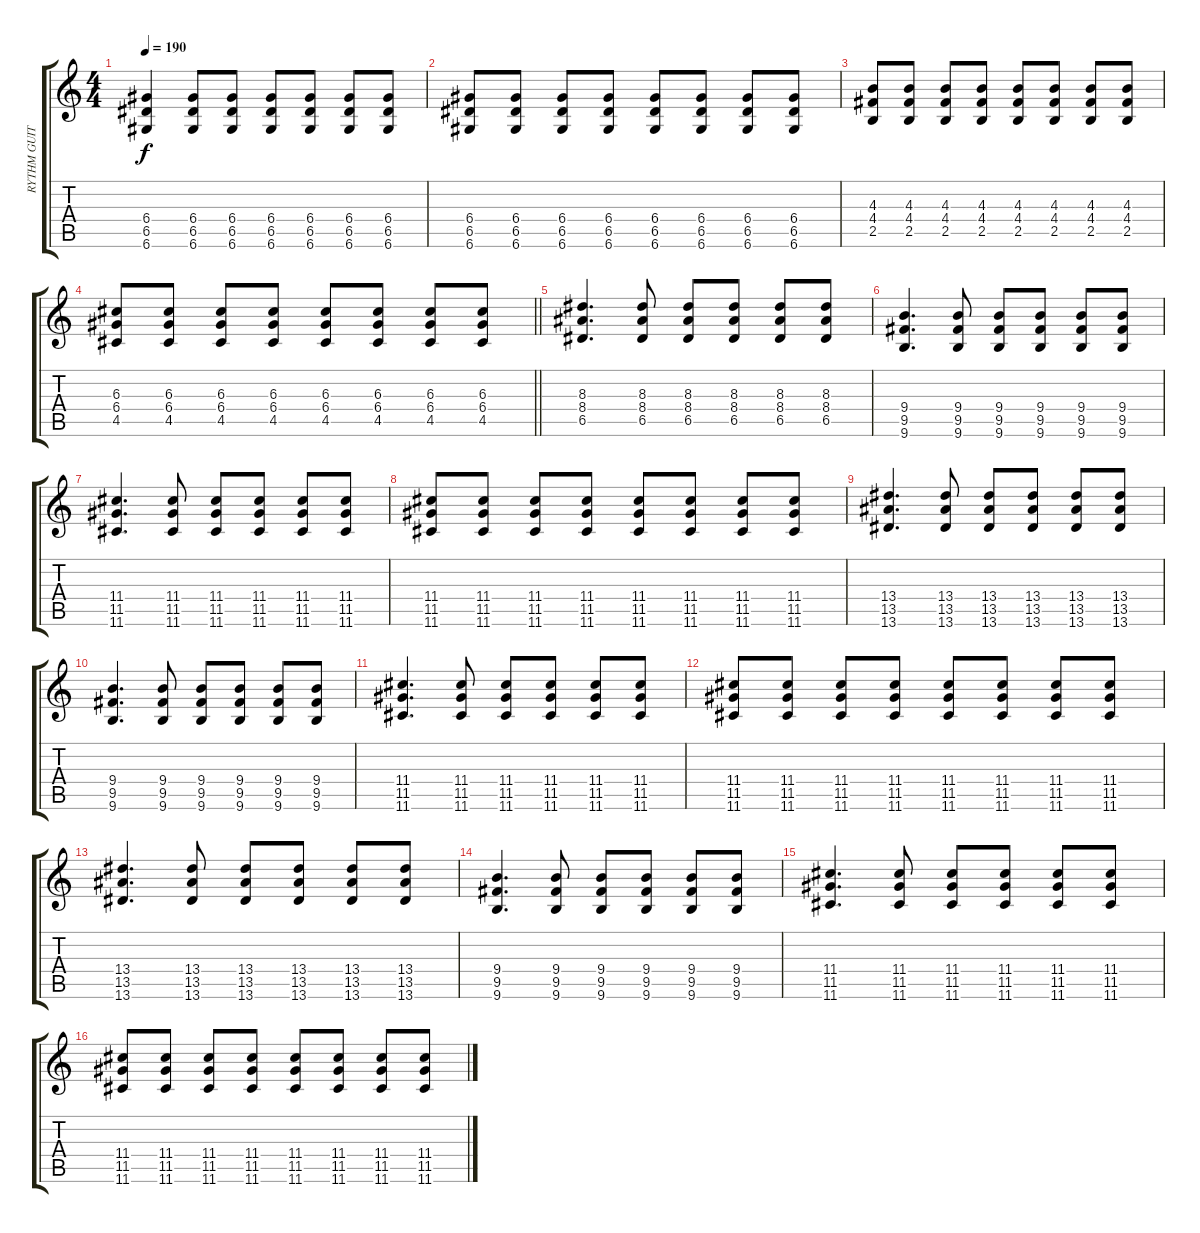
\track ("RYTHM GUITAR" "RYTHM GUIT") {instrument distortionguitar}
\staff {score tabs}
\tuning (E4 B3 G3 D3 A2 D2) {hide}
\ts (4 4)
\tempo 190
\clef g2
\ks c
(6.4 6.5 6.6).4{dy f} (6.4 6.5 6.6).8 (6.4 6.5 6.6).8 (6.4 6.5 6.6).8 (6.4 6.5 6.6).8 (6.4 6.5 6.6).8 (6.4 6.5 6.6).8 |
(6.4 6.5 6.6).8 (6.4 6.5 6.6).8 (6.4 6.5 6.6).8 (6.4 6.5 6.6).8 (6.4 6.5 6.6).8 (6.4 6.5 6.6).8 (6.4 6.5 6.6).8 (6.4 6.5 6.6).8 |
(4.3 4.4 2.5).8 (4.3 4.4 2.5).8 (4.3 4.4 2.5).8 (4.3 4.4 2.5).8 (4.3 4.4 2.5).8 (4.3 4.4 2.5).8 (4.3 4.4 2.5).8 (4.3 4.4 2.5).8 |
\barLineRight lightlight
(6.3 6.4 4.5).8 (6.3 6.4 4.5).8 (6.3 6.4 4.5).8 (6.3 6.4 4.5).8 (6.3 6.4 4.5).8 (6.3 6.4 4.5).8 (6.3 6.4 4.5).8 (6.3 6.4 4.5).8 |
(8.3 8.4 6.5).4{d} (8.3 8.4 6.5).8 (8.3 8.4 6.5).8 (8.3 8.4 6.5).8 (8.3 8.4 6.5).8 (8.3 8.4 6.5).8 |
(9.4 9.5 9.6).4{d} (9.4 9.5 9.6).8 (9.4 9.5 9.6).8 (9.4 9.5 9.6).8 (9.4 9.5 9.6).8 (9.4 9.5 9.6).8 |
(11.4 11.5 11.6).4{d} (11.4 11.5 11.6).8 (11.4 11.5 11.6).8 (11.4 11.5 11.6).8 (11.4 11.5 11.6).8 (11.4 11.5 11.6).8 |
(11.4 11.5 11.6).8 (11.4 11.5 11.6).8 (11.4 11.5 11.6).8 (11.4 11.5 11.6).8 (11.4 11.5 11.6).8 (11.4 11.5 11.6).8 (11.4 11.5 11.6).8 (11.4 11.5 11.6).8 |
(13.4 13.5 13.6).4{d} (13.4 13.5 13.6).8 (13.4 13.5 13.6).8 (13.4 13.5 13.6).8 (13.4 13.5 13.6).8 (13.4 13.5 13.6).8 |
(9.4 9.5 9.6).4{d} (9.4 9.5 9.6).8 (9.4 9.5 9.6).8 (9.4 9.5 9.6).8 (9.4 9.5 9.6).8 (9.4 9.5 9.6).8 |
(11.4 11.5 11.6).4{d} (11.4 11.5 11.6).8 (11.4 11.5 11.6).8 (11.4 11.5 11.6).8 (11.4 11.5 11.6).8 (11.4 11.5 11.6).8 |
(11.4 11.5 11.6).8 (11.4 11.5 11.6).8 (11.4 11.5 11.6).8 (11.4 11.5 11.6).8 (11.4 11.5 11.6).8 (11.4 11.5 11.6).8 (11.4 11.5 11.6).8 (11.4 11.5 11.6).8 |
(13.4 13.5 13.6).4{d} (13.4 13.5 13.6).8 (13.4 13.5 13.6).8 (13.4 13.5 13.6).8 (13.4 13.5 13.6).8 (13.4 13.5 13.6).8 |
(9.4 9.5 9.6).4{d} (9.4 9.5 9.6).8 (9.4 9.5 9.6).8 (9.4 9.5 9.6).8 (9.4 9.5 9.6).8 (9.4 9.5 9.6).8 |
(11.4 11.5 11.6).4{d} (11.4 11.5 11.6).8 (11.4 11.5 11.6).8 (11.4 11.5 11.6).8 (11.4 11.5 11.6).8 (11.4 11.5 11.6).8 |
(11.4 11.5 11.6).8 (11.4 11.5 11.6).8 (11.4 11.5 11.6).8 (11.4 11.5 11.6).8 (11.4 11.5 11.6).8 (11.4 11.5 11.6).8 (11.4 11.5 11.6).8 (11.4 11.5 11.6).8
